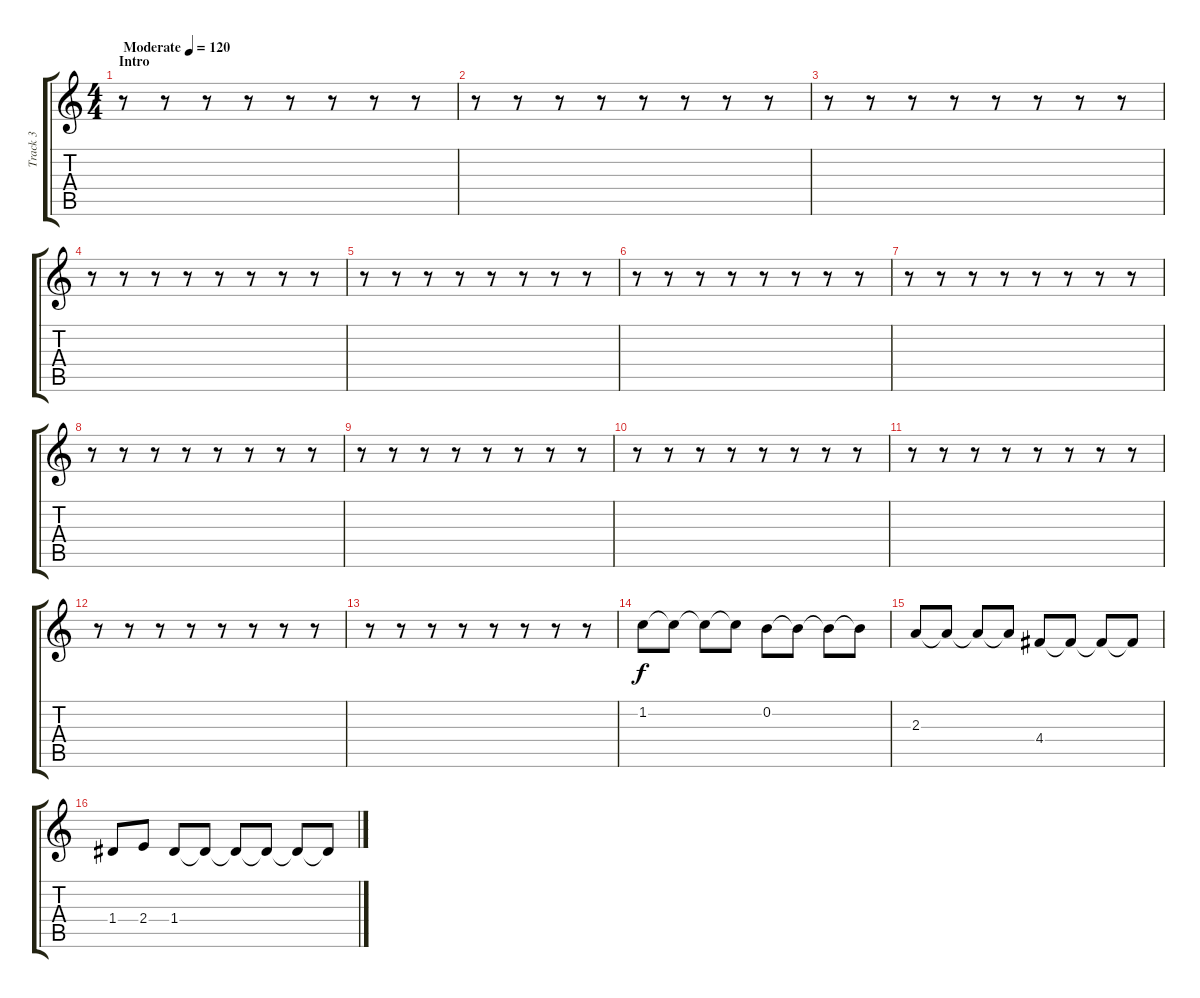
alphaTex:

\track ("Track 3" "Track 3") {instrument acousticguitarsteel}
\staff {score tabs}
\tuning (E4 B3 G3 D3 A2 E2) {hide}
\ts (4 4)
\section ("" "Intro")
\tempo (120 "Moderate")
\clef g2
\ks c
r.8{dy f instrument acousticguitarsteel} r.8 r.8 r.8 r.8 r.8 r.8 r.8 |
r.8 r.8 r.8 r.8 r.8 r.8 r.8 r.8 |
r.8 r.8 r.8 r.8 r.8 r.8 r.8 r.8 |
r.8 r.8 r.8 r.8 r.8 r.8 r.8 r.8 |
r.8 r.8 r.8 r.8 r.8 r.8 r.8 r.8 |
r.8 r.8 r.8 r.8 r.8 r.8 r.8 r.8 |
r.8 r.8 r.8 r.8 r.8 r.8 r.8 r.8 |
r.8 r.8 r.8 r.8 r.8 r.8 r.8 r.8 |
r.8 r.8 r.8 r.8 r.8 r.8 r.8 r.8 |
r.8 r.8 r.8 r.8 r.8 r.8 r.8 r.8 |
r.8 r.8 r.8 r.8 r.8 r.8 r.8 r.8 |
r.8 r.8 r.8 r.8 r.8 r.8 r.8 r.8 |
r.8 r.8 r.8 r.8 r.8 r.8 r.8 r.8 |
1.2.8 1.2{t}.8 1.2{t}.8 1.2{t}.8 0.2.8 0.2{t}.8 0.2{t}.8 0.2{t}.8 |
2.3.8 2.3{t}.8 2.3{t}.8 2.3{t}.8 4.4.8 4.4{t}.8 4.4{t}.8 4.4{t}.8 |
1.4.8 2.4.8 1.4.8 1.4{t}.8 1.4{t}.8 1.4{t}.8 1.4{t}.8 1.4{t}.8
